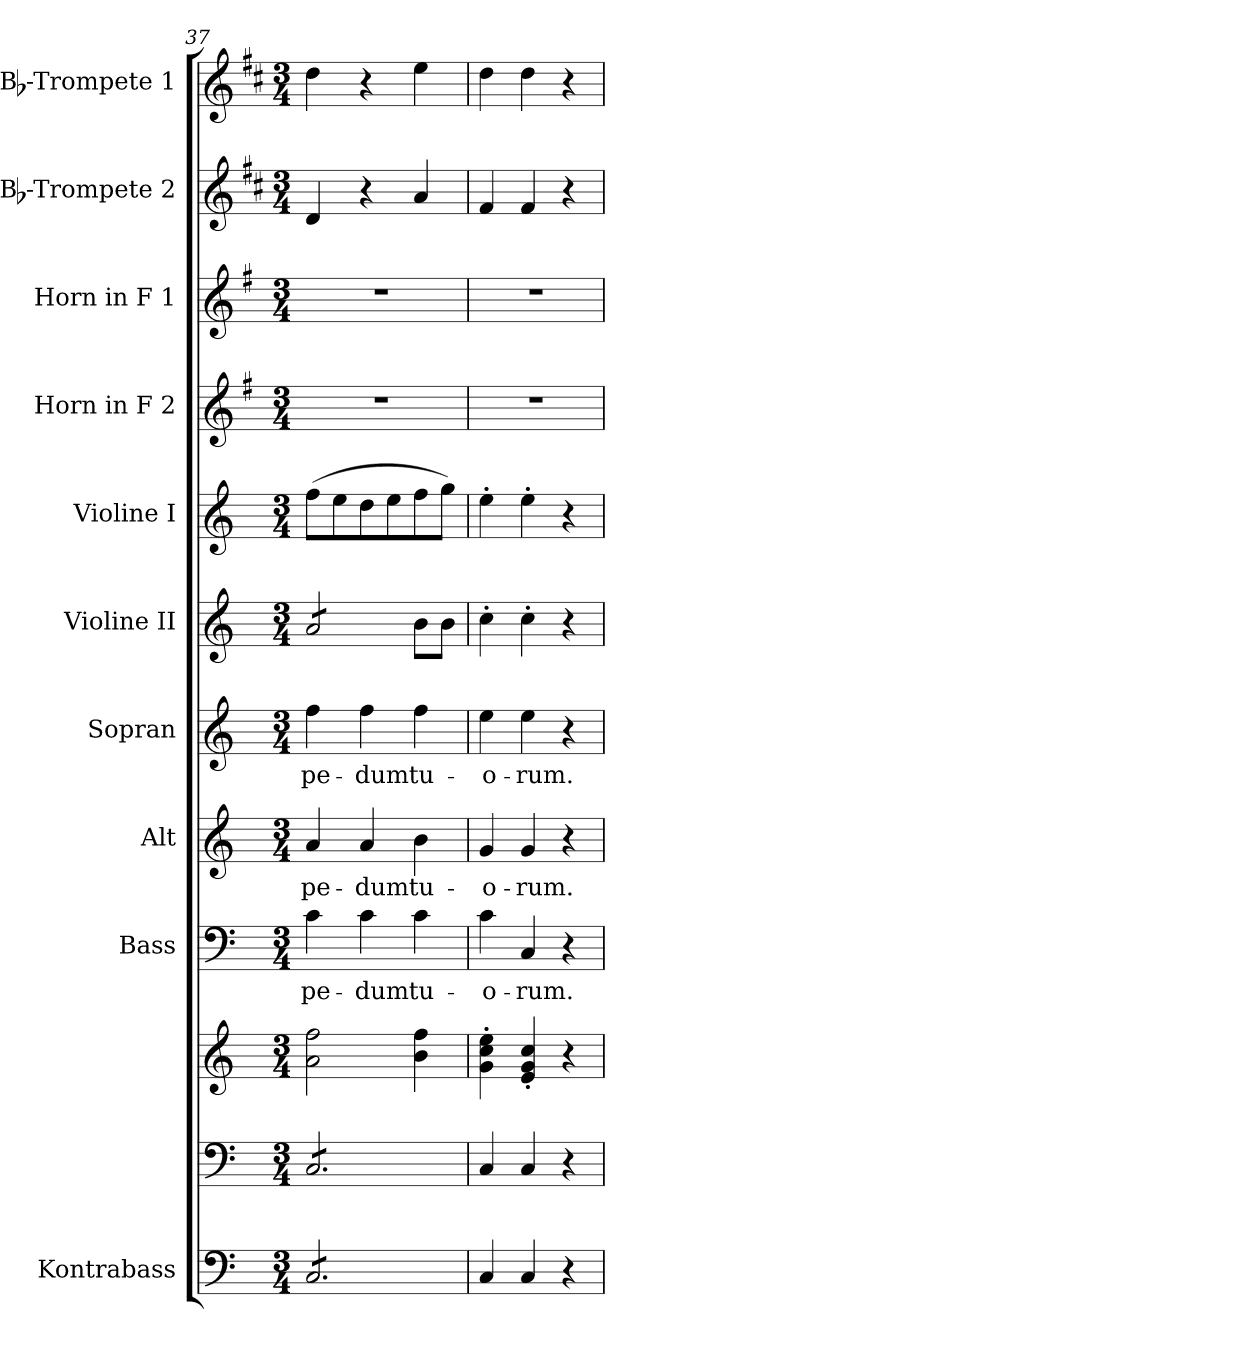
**kern	**kern	**kern	**kern	**text	**kern	**text	**kern	**text	**kern	**kern	**kern	**kern	**kern	**kern
*part11	*part10	*part10	*part9	*part9	*part8	*part8	*part7	*part7	*part6	*part5	*part4	*part3	*part2	*part1
*staff12	*staff11	*staff10	*staff9	*staff9	*staff8	*staff8	*staff7	*staff7	*staff6	*staff5	*staff4	*staff3	*staff2	*staff1
*I"Kontrabass	*	*	*I"Bass	*	*I"Alt	*	*I"Sopran	*	*I"Violine II	*I"Violine I	*I"Horn in F 2	*I"Horn in F 1	*I"Bb-Trompete 2	*I"Bb-Trompete 1
*I'Kb.	*	*	*I'B.	*	*I'A.	*	*I'S.	*	*I'Vl. II	*I'Vl. I	*	*	*I'Bb Trp. 2	*I'Bb Trp. 1
*clefF4	*clefF4	*clefG2	*clefF4	*	*clefG2	*	*clefG2	*	*clefG2	*clefG2	*clefG2	*clefG2	*clefG2	*clefG2
*ITrd7c12	*	*	*	*	*	*	*	*	*	*	*ITrd4c7	*ITrd4c7	*ITrd1c2	*ITrd1c2
*k[]	*k[]	*k[]	*k[]	*	*k[]	*	*k[]	*	*k[]	*k[]	*k[]	*k[]	*k[]	*k[]
*C:	*C:	*C:	*C:	*	*C:	*	*C:	*	*C:	*C:	*C:	*C:	*C:	*C:
*M3/4	*M3/4	*M3/4	*M3/4	*	*M3/4	*	*M3/4	*	*M3/4	*M3/4	*M3/4	*M3/4	*M3/4	*M3/4
=37	=37	=37	=37	=37	=37	=37	=37	=37	=37	=37	=37	=37	=37	=37
!	!	!	!	!LO:LY:b	!	!LO:LY:b	!	!LO:LY:b	!	!	!	!	!	!
*tremolo	*	*	*	*	*	*	*	*	*	*	*	*	*	*
*	*tremolo	*	*	*	*	*	*	*	*	*	*	*	*	*
*	*	*	*	*	*	*	*	*	*tremolo	*	*	*	*	*
8CC/L	8C/L	2a\ 2ff\	4c\	pe-	4a/	pe-	4ff\	pe-	8a/L	(>8ff\L	2.r	2.r	4c/	4cc\
8CC/	8C/	.	.	.	.	.	.	.	8a/	8ee\	.	.	.	.
!	!	!	!	!LO:LY:b	!	!LO:LY:b	!	!LO:LY:b	!	!	!	!	!	!
8CC/	8C/	.	4c\	-dum	4a/	-dum	4ff\	-dum	8a/	8dd\	.	.	4r	4r
8CC/	8C/	.	.	.	.	.	.	.	8a/J	8ee\	.	.	.	.
*	*	*	*	*	*	*	*	*	*Xtremolo	*	*	*	*	*
!	!	!	!	!LO:LY:b	!	!LO:LY:b	!	!LO:LY:b	!	!	!	!	!	!
8CC/	8C/	4b\ 4ff\	4c\	tu-	4b\	tu-	4ff\	tu-	8b\L	8ff\	.	.	4g/	4dd\
8CC/J	8C/J	.	.	.	.	.	.	.	8b\J	8gg\J)	.	.	.	.
*	*Xtremolo	*	*	*	*	*	*	*	*	*	*	*	*	*
*Xtremolo	*	*	*	*	*	*	*	*	*	*	*	*	*	*
=38	=38	=38	=38	=38	=38	=38	=38	=38	=38	=38	=38	=38	=38	=38
!	!	!	!	!LO:LY:b	!	!LO:LY:b	!	!LO:LY:b	!	!	!	!	!	!
4CC/	4C/	4g\'> 4cc\'> 4ee\'>	4c\	-o-	4g/	-o-	4ee\	-o-	4cc'>\	4ee'>\	2.r	2.r	4e/	4cc\
!	!	!	!	!LO:LY:b	!	!LO:LY:b	!	!LO:LY:b	!	!	!	!	!	!
4CC/	4C/	4e/'< 4g/'< 4cc/'<	4C/	-rum.	4g/	-rum.	4ee\	-rum.	4cc'>\	4ee'>\	.	.	4e/	4cc\
4r	4r	4r	4r	.	4r	.	4r	.	4r	4r	.	.	4r	4r
=	=	=	=	=	=	=	=	=	=	=	=	=	=	=
*-	*-	*-	*-	*-	*-	*-	*-	*-	*-	*-	*-	*-	*-	*-
